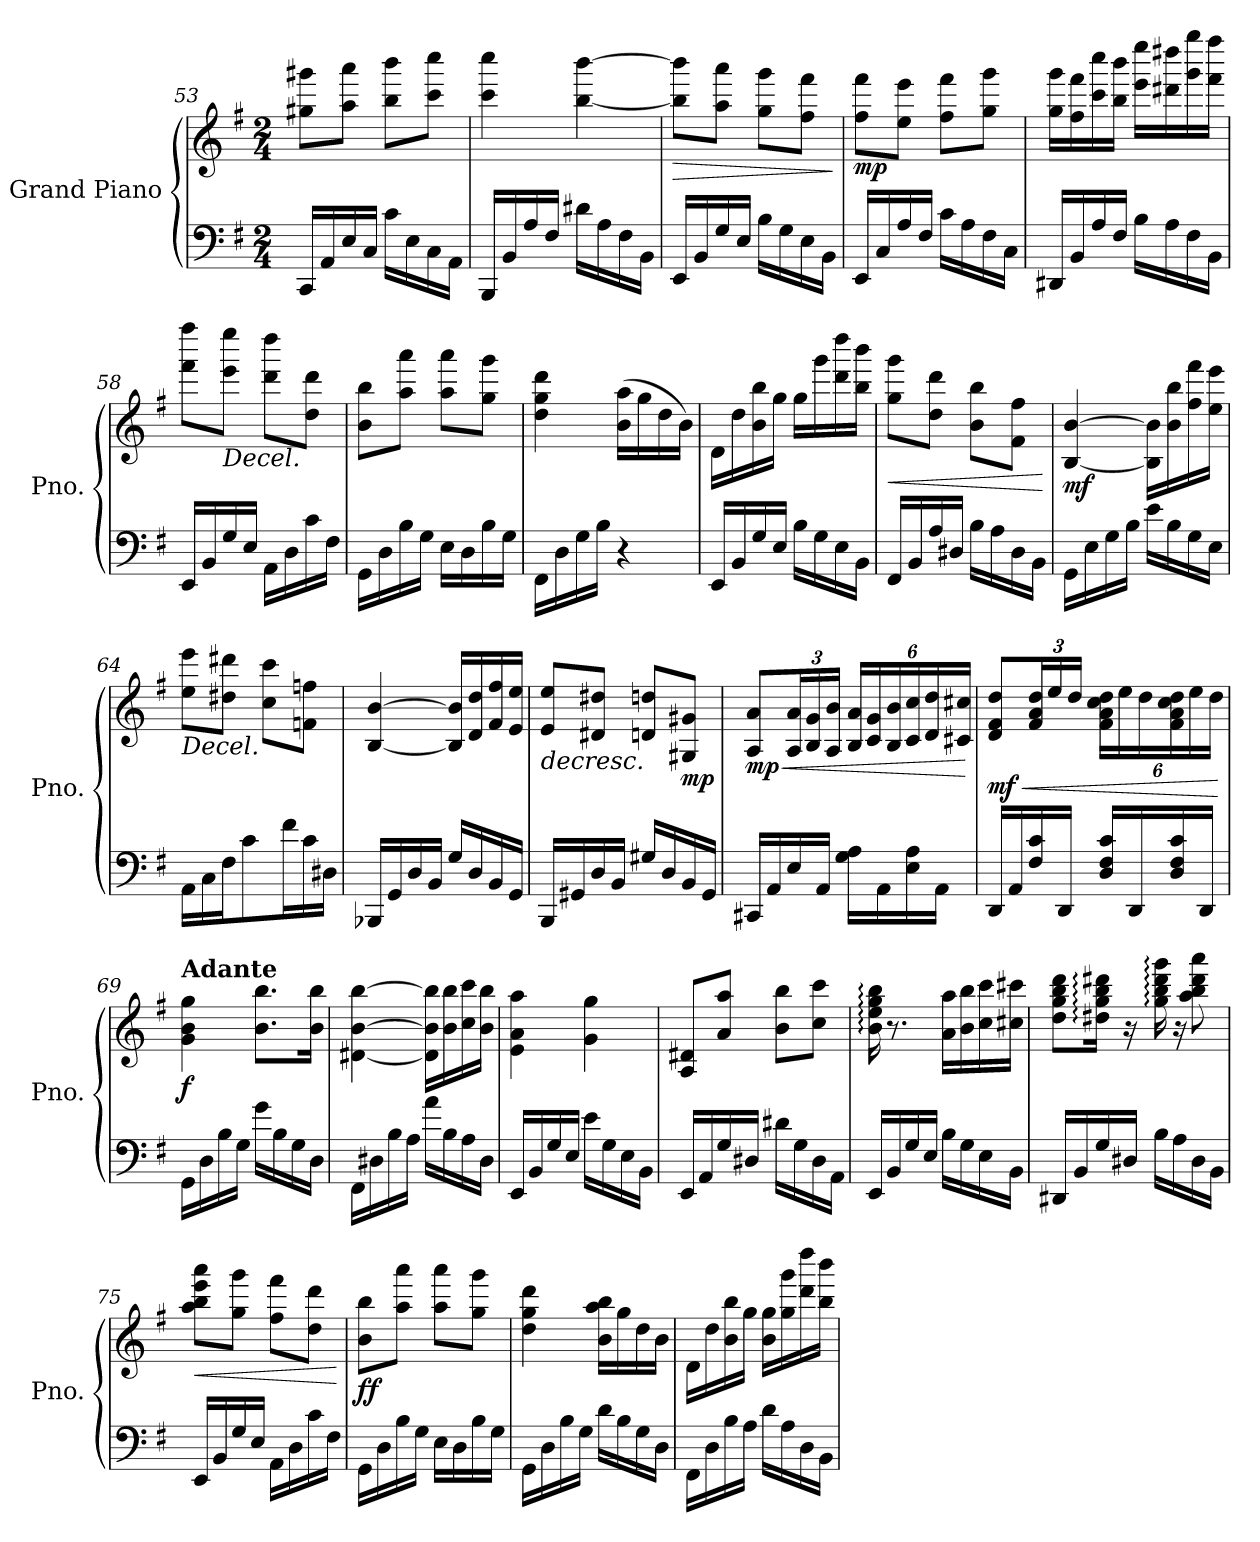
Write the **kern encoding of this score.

**kern	**kern	**dynam
*part1	*part1	*part1
*staff2	*staff1	*staff1/2
*I"Grand Piano	*	*
*I'Pno.	*	*
*clefF4	*clefG2	*
*k[f#]	*k[f#]	*
*M2/4	*M2/4	*
=53	=53	=53
16CC/LL	8gg#X\ 8ggg#X\L	.
16AA/	.	.
16E/	8aa\ 8aaa\J	.
16C/JJ	.	.
16c\LL	8bb\ 8bbb\L	.
16E\	.	.
16C\	8ccc\ 8cccc\J	.
16AA\JJ	.	.
=54	=54	=54
16BBB/LL	4ccc\ 4cccc\	.
16BB/	.	.
16A/	.	.
16F#/JJ	.	.
16d#X\LL	[4bb\ [4bbb\	.
16A\	.	.
16F#\	.	.
16BB\JJ	.	.
=55	=55	=55
!	!	!LO:HP:b
16EE/LL	8bb\] 8bbb\]L	>
16BB/	.	.
16G/	8aa\ 8aaa\J	.
16E/JJ	.	.
16B\LL	8gg\ 8ggg\L	.
16G\	.	.
16E\	8ff#\ 8fff#\J	.
16BB\JJ	.	.
.	.	]
=56	=56	=56
!	!	!LO:DY:b
16EE/LL	8ff#\ 8fff#\L	mp
16C/	.	.
16A/	8ee\ 8eee\J	.
16F#/JJ	.	.
16c\LL	8ff#\ 8fff#\L	.
16A\	.	.
16F#\	8gg\ 8ggg\J	.
16C\JJ	.	.
!!LO:LB:g=z
=57	=57	=57
16DD#X/LL	16gg\ 16ggg\LL	.
16BB/	16ff#\ 16fff#\	.
16A/	16ccc\ 16cccc\	.
16F#/JJ	16bb\ 16bbb\JJ	.
16B\LL	16eee\ 16eeee\LL	.
16A\	16ddd#X\ 16dddd#X\	.
16F#\	16ggg\ 16gggg\	.
16BB\JJ	16fff#\ 16ffff#\JJ	.
=58	=58	=58
16EE/LL	8fff#\ 8ffff#\L	.
16BB/	.	.
*	*MM99	*
!	!LO:TX:b:i:t=Decel.	!
16G/	8eee\ 8eeee\J	.
16E/JJ	.	.
*	*MM96	*
16AA\LL	8ddd\ 8dddd\L	.
16D\	.	.
16c\	8dd\ 8ddd\J	.
16F#\JJ	.	.
=59	=59	=59
*	*MM94	*
16GG\LL	8b\ 8bb\L	.
16D\	.	.
16B\	8aa\ 8aaa\J	.
16G\JJ	.	.
16E\LL	8aa\ 8aaa\L	.
16D\	.	.
16B\	8gg\ 8ggg\J	.
16G\JJ	.	.
=60	=60	=60
*	*MM96	*
16FF#\LL	4dd\ 4gg\ 4ddd\	.
16D\	.	.
16G\	.	.
16B\JJ	.	.
4r	(>16b\ 16aa\LL	.
.	16gg\	.
.	16dd\	.
.	16b\JJ)	.
=61	=61	=61
16EE/LL	16d\LL	.
16BB/	16dd\	.
16G/	16b\ 16bb\	.
16E/JJ	16gg\JJ	.
16B\LL	16gg\LL	.
16G\	16ggg\	.
16E\	16ddd\ 16dddd\	.
16BB\JJ	16bb\ 16bbb\JJ	.
!!LO:PB:g=z
=62	=62	=62
!	!	!LO:HP:b
16FF#/LL	8gg\ 8ggg\L	<
16BB/	.	.
16A/	8dd\ 8ddd\J	.
16D#X/JJ	.	.
16B\LL	8b\ 8bb\L	.
16A\	.	.
16D#\	8f#\ 8ff#\J	.
16BB\JJ	.	.
.	.	[
=63	=63	=63
!	!	!LO:DY:b
16GG\LL	[4B/ [4b/	mf
16E\	.	.
16G\	.	.
16B\JJ	.	.
16e\LL	16B\] 16b\]LL	.
16B\	16b\ 16bb\	.
16G\	16ff#\ 16fff#\	.
16E\JJ	16ee\ 16eee\JJ	.
=64	=64	=64
*	*MM92	*
!	!LO:TX:b:i:t=Decel.	!
16AA\LL	8ee\ 8eee\L	.
16C\	.	.
*	*MM89	*
16F#\J	8dd#X\ 8ddd#X\J	.
8c\	.	.
*	*MM75	*
.	8cc\ 8ccc\L	.
16f#\L	.	.
16c\	8fn\ 8ffn\J	.
16D#X\JJ	.	.
=65	=65	=65
*	*MM90	*
16BBB-X/LL	[4B/ [4b/	.
16GG/	.	.
16D/	.	.
16BB/JJ	.	.
16G/LL	16B/] 16b/]LL	.
16D/	16d/ 16dd/	.
16BB/	16f#/ 16ff#/	.
16GG/JJ	16e/ 16ee/JJ	.
=66	=66	=66
*	*MM87	*
!	!	!LO:HP:b
16BBB/LL	8e/ 8ee/L	>
16GG#X/	.	.
*	*MM84	*
16D/	8d#X/ 8dd#X/J	.
16BB/JJ	.	.
16G#X/LL	8dn/ 8ddn/L	.
16D/	.	.
!	!	!LO:DY:b
16BB/	8G#X/ 8g#X/J	mp
16GG#/JJ	.	.
.	.	]
!!LO:LB:g=z
=67	=67	=67
!	!	!LO:HP:b
!	!	!LO:DY:n=1:b
16CC#X/LL	8A/ 8a/L	< mp
16AA/	.	.
*	*Xbrackettup	*
16E/	24A/ 24a/L	.
.	24B/ 24g/	.
16AA/JJ	.	.
.	24A/ 24b/JJ	.
16G\ 16A\LL	24B/ 24a/LL	.
.	24c/ 24g/	.
16AA\	.	.
.	24B/ 24b/	.
16E\ 16A\	24c/ 24cc/	.
.	24d/ 24dd/	.
16AA\JJ	.	.
.	24c#X/ 24cc#X/JJ	.
.	.	[
=68	=68	=68
!	!	!LO:HP:b
!	!	!LO:DY:n=1:b
16DD/LL	8d/ 8f#/ 8dd/L	< mf
16AA/	.	.
16F#/ 16c/	24f#/ 24a/ 24dd/L	.
.	24ee/	.
16DD/JJ	.	.
.	24dd/JJ	.
16D/ 16F#/ 16c/LL	24f#\ 24a\ 24cc\ 24dd\LL	.
.	24ee\	.
16DD/	.	.
.	24dd\	.
16D/ 16F#/ 16c/	24f#\ 24a\ 24cc\ 24dd\	.
.	24ee\	.
16DD/JJ	.	.
.	24dd\JJ	.
.	.	[
=69	=69	=69
*	*MM100	*
!	!LO:TX:a:B:t=Adante	!
!	!	!LO:DY:b
16GG\LL	4g\ 4b\ 4gg\	f
16D\	.	.
16B\	.	.
16G\JJ	.	.
16g\LL	8.b\ 8.bb\L	.
16B\	.	.
16G\	.	.
16D\JJ	16b\ 16bb\Jk	.
=70	=70	=70
16FF#\LL	[4d#X\ [4b\ [4bb\	.
16D#X\	.	.
16B\	.	.
16A\JJ	.	.
16a\LL	16d#\] 16b\] 16bb\]LL	.
16B\	16b\ 16bb\	.
16A\	16cc\ 16ccc\	.
16D#\JJ	16b\ 16bb\JJ	.
!!LO:LB:g=z
=71	=71	=71
16EE/LL	4e\ 4a\ 4aa\	.
16BB/	.	.
16G/	.	.
16E/JJ	.	.
16e\LL	4g\ 4gg\	.
16G\	.	.
16E\	.	.
16BB\JJ	.	.
=72	=72	=72
16EE/LL	8A/ 8d#X/L	.
16AA/	.	.
16G/	8a/ 8aa/J	.
16D#X/JJ	.	.
16d#X\LL	8b\ 8bb\L	.
16G\	.	.
16D#\	8cc\ 8ccc\J	.
16AA\JJ	.	.
=73	=73	=73
16EE/LL	16b\: 16ee\: 16gg\: 16bb\:	.
16BB/	8.r	.
16G/	.	.
16E/JJ	.	.
16B\LL	16a\ 16aa\LL	.
16G\	16b\ 16bb\	.
16E\	16cc\ 16ccc\	.
16BB\JJ	16cc#X\ 16ccc#X\JJ	.
=74	=74	=74
16DD#X/LL	8dd\ 8gg\ 8bb\ 8ddd\L	.
16BB/	.	.
16G/	16dd#X\: 16gg\: 16bb\: 16ddd#X\:Jk	.
16D#X/JJ	16r	.
16B\LL	16gg\: 16bb\: 16ddd#\: 16ggg\:	.
16A\	16r	.
16D#\	8aa\ 8bb\ 8ddd#\ 8aaa\	.
16BB\JJ	.	.
=75	=75	=75
!	!	!LO:HP:b
16EE/LL	8aa\ 8bb\ 8eee\ 8aaa\L	<
16BB/	.	.
16G/	8gg\ 8ggg\J	.
16E/JJ	.	.
16AA\LL	8ff#\ 8fff#\L	.
16D\	.	.
16c\	8dd\ 8ddd\J	.
16F#\JJ	.	.
.	.	[
!!LO:LB:g=z
=76	=76	=76
!	!	!LO:DY:b
16GG\LL	8b\ 8bb\L	ff
16D\	.	.
16B\	8aa\ 8aaa\J	.
16G\JJ	.	.
16E\LL	8aa\ 8aaa\L	.
16D\	.	.
16B\	8gg\ 8ggg\J	.
16G\JJ	.	.
=77	=77	=77
16GG\LL	4dd\ 4gg\ 4ddd\	.
16D\	.	.
16B\	.	.
16G\JJ	.	.
16d\LL	16b\ 16aa\ 16bb\LL	.
16B\	16gg\	.
16G\	16dd\	.
16D\JJ	16b\JJ	.
=78	=78	=78
16FF#\LL	16d\LL	.
16D\	16dd\	.
16B\	16b\ 16bb\	.
16A\JJ	16gg\JJ	.
16d\LL	16b\ 16gg\LL	.
16A\	16gg\ 16ggg\	.
16D\	16ddd\ 16dddd\	.
16BB\JJ	16bb\ 16bbb\JJ	.
=	=	=
*-	*-	*-
